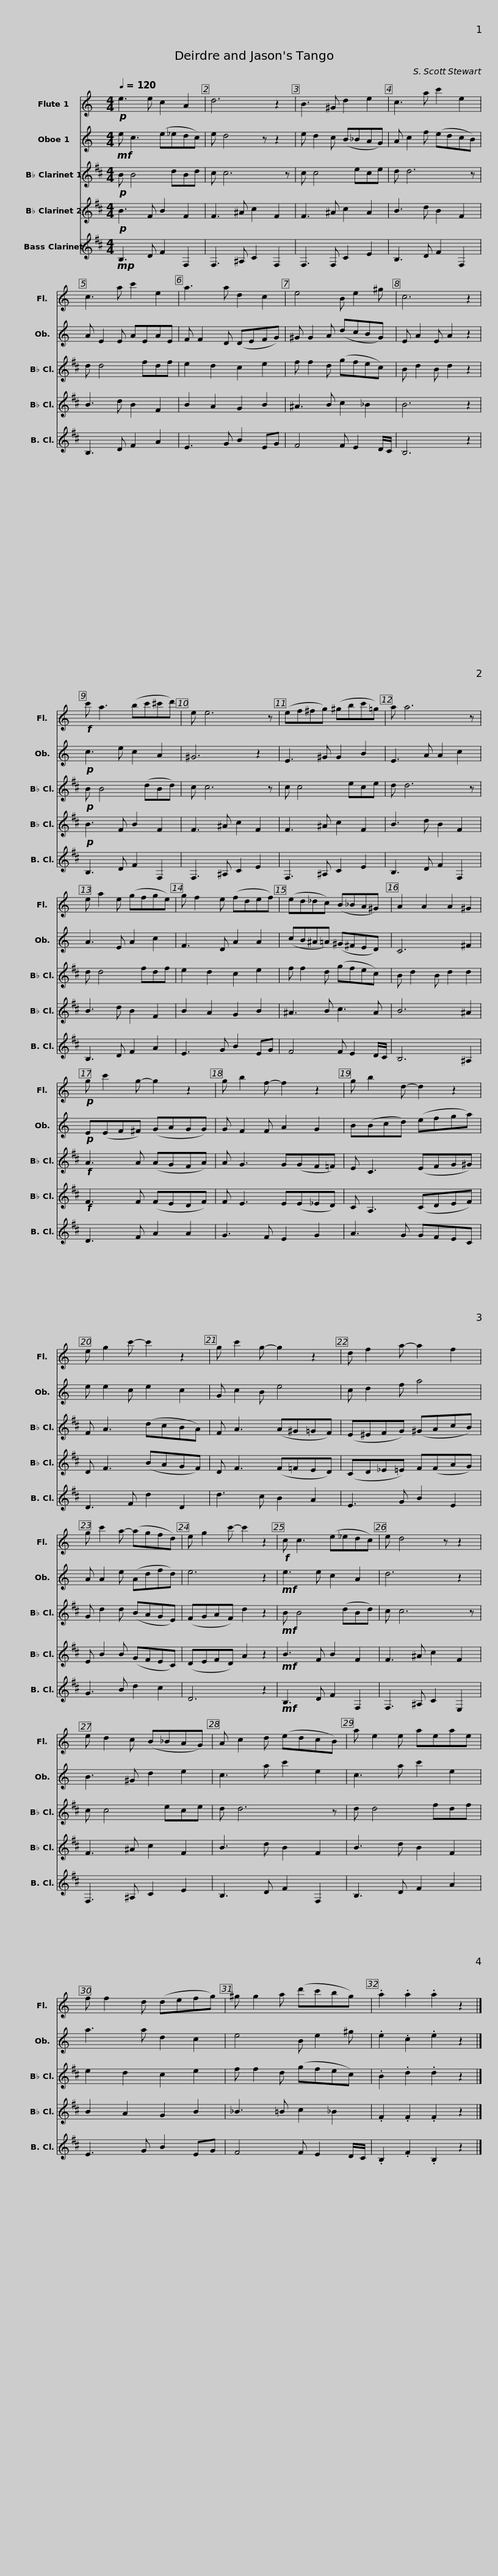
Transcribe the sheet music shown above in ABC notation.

X:1
%%score 1 2 3 4 5
L:1/8
Q:1/4=120
M:4/4
I:linebreak $
K:C
V:1 treble
V:2 treble
V:3 treble transpose=-2
V:4 treble transpose=-2
V:5 treble transpose=-14
V:1
!p! e3 e c2 A2 | d6 z2 | B3 ^G d2 e2 | c3 a c'2 e2 |$ c3 a c'2 e2 | %5
 a3 a d2 c2 | e4 B e2 ^g | c6 z2 |!f! c' a3 (bc'^c'd') |$ e e6 z | %10
 (ef^fg) (^gbc'=g) | a a6 z | e a2 e (gfge) | g f2 e (fdef) |$ (ed_dc) (B_BA^G) | %15
 A2 A2 A2 ^G2 |!p! g c'2 g- g2 z2 | g b2 f- f2 z2 |$ g b2 d- d2 z2 | e g2 c'- c'2 z2 | %20
 g c'2 g- g2 z2 | d f2 a- a2 f2 |$ g c'2 a- (agfd) | e g2 c'- c'2 z2 |!f! c c3 (e_edc) | %25
 e d4 z z2 | e d2 c (B_BAG) |$ A c2 d (edcB) | a e2 e aeae | f f2 d (defg) | %30
 ^g g2 a (d'c'bg) | .a2 .a2 .a2 z2 |] %32
V:2
!mf! e c3 (e_edc) | e d4 z z2 | e d2 c (B_BAG) | A c2 f (edcB) |$ A E2 E AEAE | %5
 F F2 D (DEFG) | ^G G2 A (dcBG) | E A2 E A2 z2 |!p! c3 e c2 A2 |$ ^G6 z2 | %10
 E3 ^G G2 B2 | E3 A A2 c2 | A3 E A2 c2 | F3 D A2 A2 |$ (cB^A=A) (^G^FED) | %15
 C6 ^F2 |!p! E(EF^F) (GAGG) | G F2 F A2 G2 |$ B(Bcd) (efga) | e e2 c e2 c2 | %20
 G c2 B e4 | c d2 f a4 |$ A A2 e (Adfd) | e6 z2 |!mf! e3 e c2 A2 | %25
 d6 z2 | B3 ^G d2 e2 |$ c3 a c'2 e2 | c3 a c'2 e2 | a3 a d2 c2 | %30
 e4 B e2 ^g | .e2 .c2 .e2 z2 |] %32
V:3
[K:D]!p! B B4 dBd | c c6 z | c c4 ece | d d6 z |$ d d4 fdf | %5
 e2 d2 c2 e2 | f f2 d (gfec) | B d2 B d2 z2 |!p! B B4 (dBd) |$ c c6 z | %10
 c c4 ece | d d6 z | d d4 fdf | e2 d2 c2 e2 |$ f f2 d (gfec) | %15
 B d2 B d2 d2 |!f! A3 A (AGFA) | A G3 G(GF=F) |$ E C3 (EFG^G) | F A3 (dcBA) | %20
 F A3 (A^G=GF) | (E^EFG) (^GAcB) |$ G d2 d (BAGE) | (FGAF) d2 z2 |!mf! B B4 (dBd) | %25
 c c6 z | c c4 ece |$ d d6 z | d d4 fdf | e2 d2 c2 e2 | %30
 f f2 d (gfec) | .B2 .d2 .d2 z2 |] %32
V:4
[K:D]!p! B3 F B2 F2 | F3 ^A c2 F2 | F3 ^A c2 A2 | B3 d B2 F2 |$ B3 d B2 F2 | %5
 B2 A2 G2 B2 | ^A3 B c2 _B2 | B6 z2 |!p! B3 F B2 F2 |$ F3 ^A c2 F2 | %10
 F3 ^A c2 F2 | B3 d B2 F2 | B3 d B2 F2 | B2 A2 G2 B2 |$ ^A3 B c3 A | %15
 B6 ^A2 |!f! F3 F (FEDF) | F E3 E(E_ED) |$ C A,3 (CDEF) | D F3 (BAGF) | %20
 D F3 (F=FED) | (CD_E=E) F(FAG) |$ E B2 B (GFEC) | (DEFD) A2 z2 |!mf! B3 F B2 F2 | %25
 F3 ^A c2 F2 | F3 ^A c2 F2 |$ B3 d B2 F2 | B3 d B2 F2 | B2 A2 G2 B2 | %30
 _B3 =B c2 _B2 | .F2 .F2 .F2 z2 |] %32
V:5
[K:D]!mp! B,3 D F2 F,2 | F,3 ^A, C2 F,2 | F,3 F, C2 E2 | B,3 D F2 F,2 |$ B,3 D F2 A2 | %5
 E3 G B2 EG | F4 F E2 D/C/ | B,6 z2 | B,3 D F2 F,2 |$ F,3 ^A, C2 E2 | %10
 F,3 ^A, C2 E2 | B,3 D F2 F,2 | B,3 D F2 A2 | E3 G B2 EG |$ F4 F E2 D/C/ | %15
 B,6 ^A,2 | D3 F A2 A2 | G3 F E2 G2 |$ A3 G GFEC | D3 F d2 D2 | %20
 d3 c B2 A2 | E3 G B2 E2 |$ G3 B d2 c2 | D6 z2 |!mf! B,3 D F2 F,2 | %25
 F,3 ^A, C2 E,2 | F,3 ^A, C2 E2 |$ B,3 D F2 F,2 | B,3 D F2 A2 | E3 G B2 EG | %30
 F4 F E2 D/C/ | .B,2 .F2 .B,2 z2 |] %32
